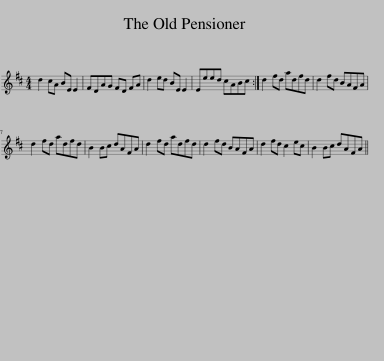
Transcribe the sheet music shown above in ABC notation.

X:1
L:1/8
M:4/4
I:linebreak $
K:D
V:1 treble
V:1
 d2 cA BE E2 | FDAG FD FA | d2 ed BE E2 | Eeed cABc :| d2 fd adfd | %5
 d2 fd BAFA |$ d2 fd adfd | B2 Bc dAFA | d2 fd adfd | d2 fd BAFA | %10
 d2 fd c2 ec | B2 Bc dAFA || %12
